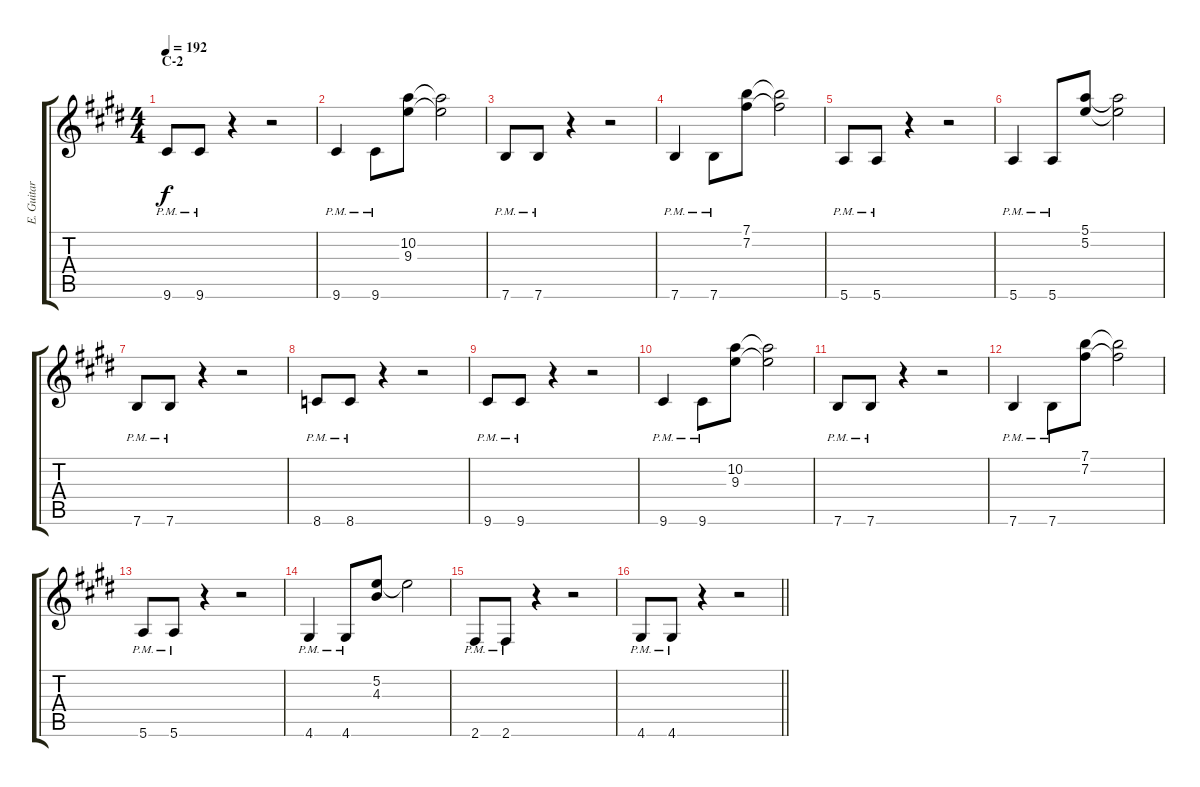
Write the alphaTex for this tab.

\track ("E. Guitar II" "E. Guitar ") {instrument overdrivenguitar}
\staff {score tabs}
\tuning (E4 B3 G3 D3 A2 E2) {hide}
\ts (4 4)
\section ("" "C-2")
\tempo 192
\clef g2
\ks e
9.6{pm}.8{dy f balance 16} 9.6{pm}.8 r.4 r.2 |
9.6{pm}.4 9.6{pm}.8 (10.2 9.3).8 (10.2{t} 9.3{t}).2 |
7.6{pm}.8{balance 0} 7.6{pm}.8 r.4 r.2 |
7.6{pm}.4 7.6{pm}.8 (7.1 7.2).8 (7.1{t} 7.2{t}).2 |
5.6{pm}.8{balance 16} 5.6{pm}.8 r.4 r.2 |
5.6{pm}.4 5.6{pm}.8 (5.1 5.2).8 (5.1{t} 5.2{t}).2 |
7.6{pm}.8{balance 0} 7.6{pm}.8 r.4 r.2 |
8.6{pm}.8 8.6{pm}.8 r.4 r.2 |
9.6{pm}.8{balance 16} 9.6{pm}.8 r.4 r.2 |
9.6{pm}.4 9.6{pm}.8 (10.2 9.3).8 (10.2{t} 9.3{t}).2 |
7.6{pm}.8{balance 0} 7.6{pm}.8 r.4 r.2 |
7.6{pm}.4 7.6{pm}.8 (7.1 7.2).8 (7.1{t} 7.2{t}).2 |
5.6{pm}.8{balance 16} 5.6{pm}.8 r.4 r.2 |
4.6{pm}.4 4.6{pm}.8 (5.2 4.3).8 5.2{t}.2 |
2.6{pm}.8{balance 0} 2.6{pm}.8 r.4 r.2 |
\barLineRight lightlight
4.6{pm}.8 4.6{pm}.8 r.4 r.2
